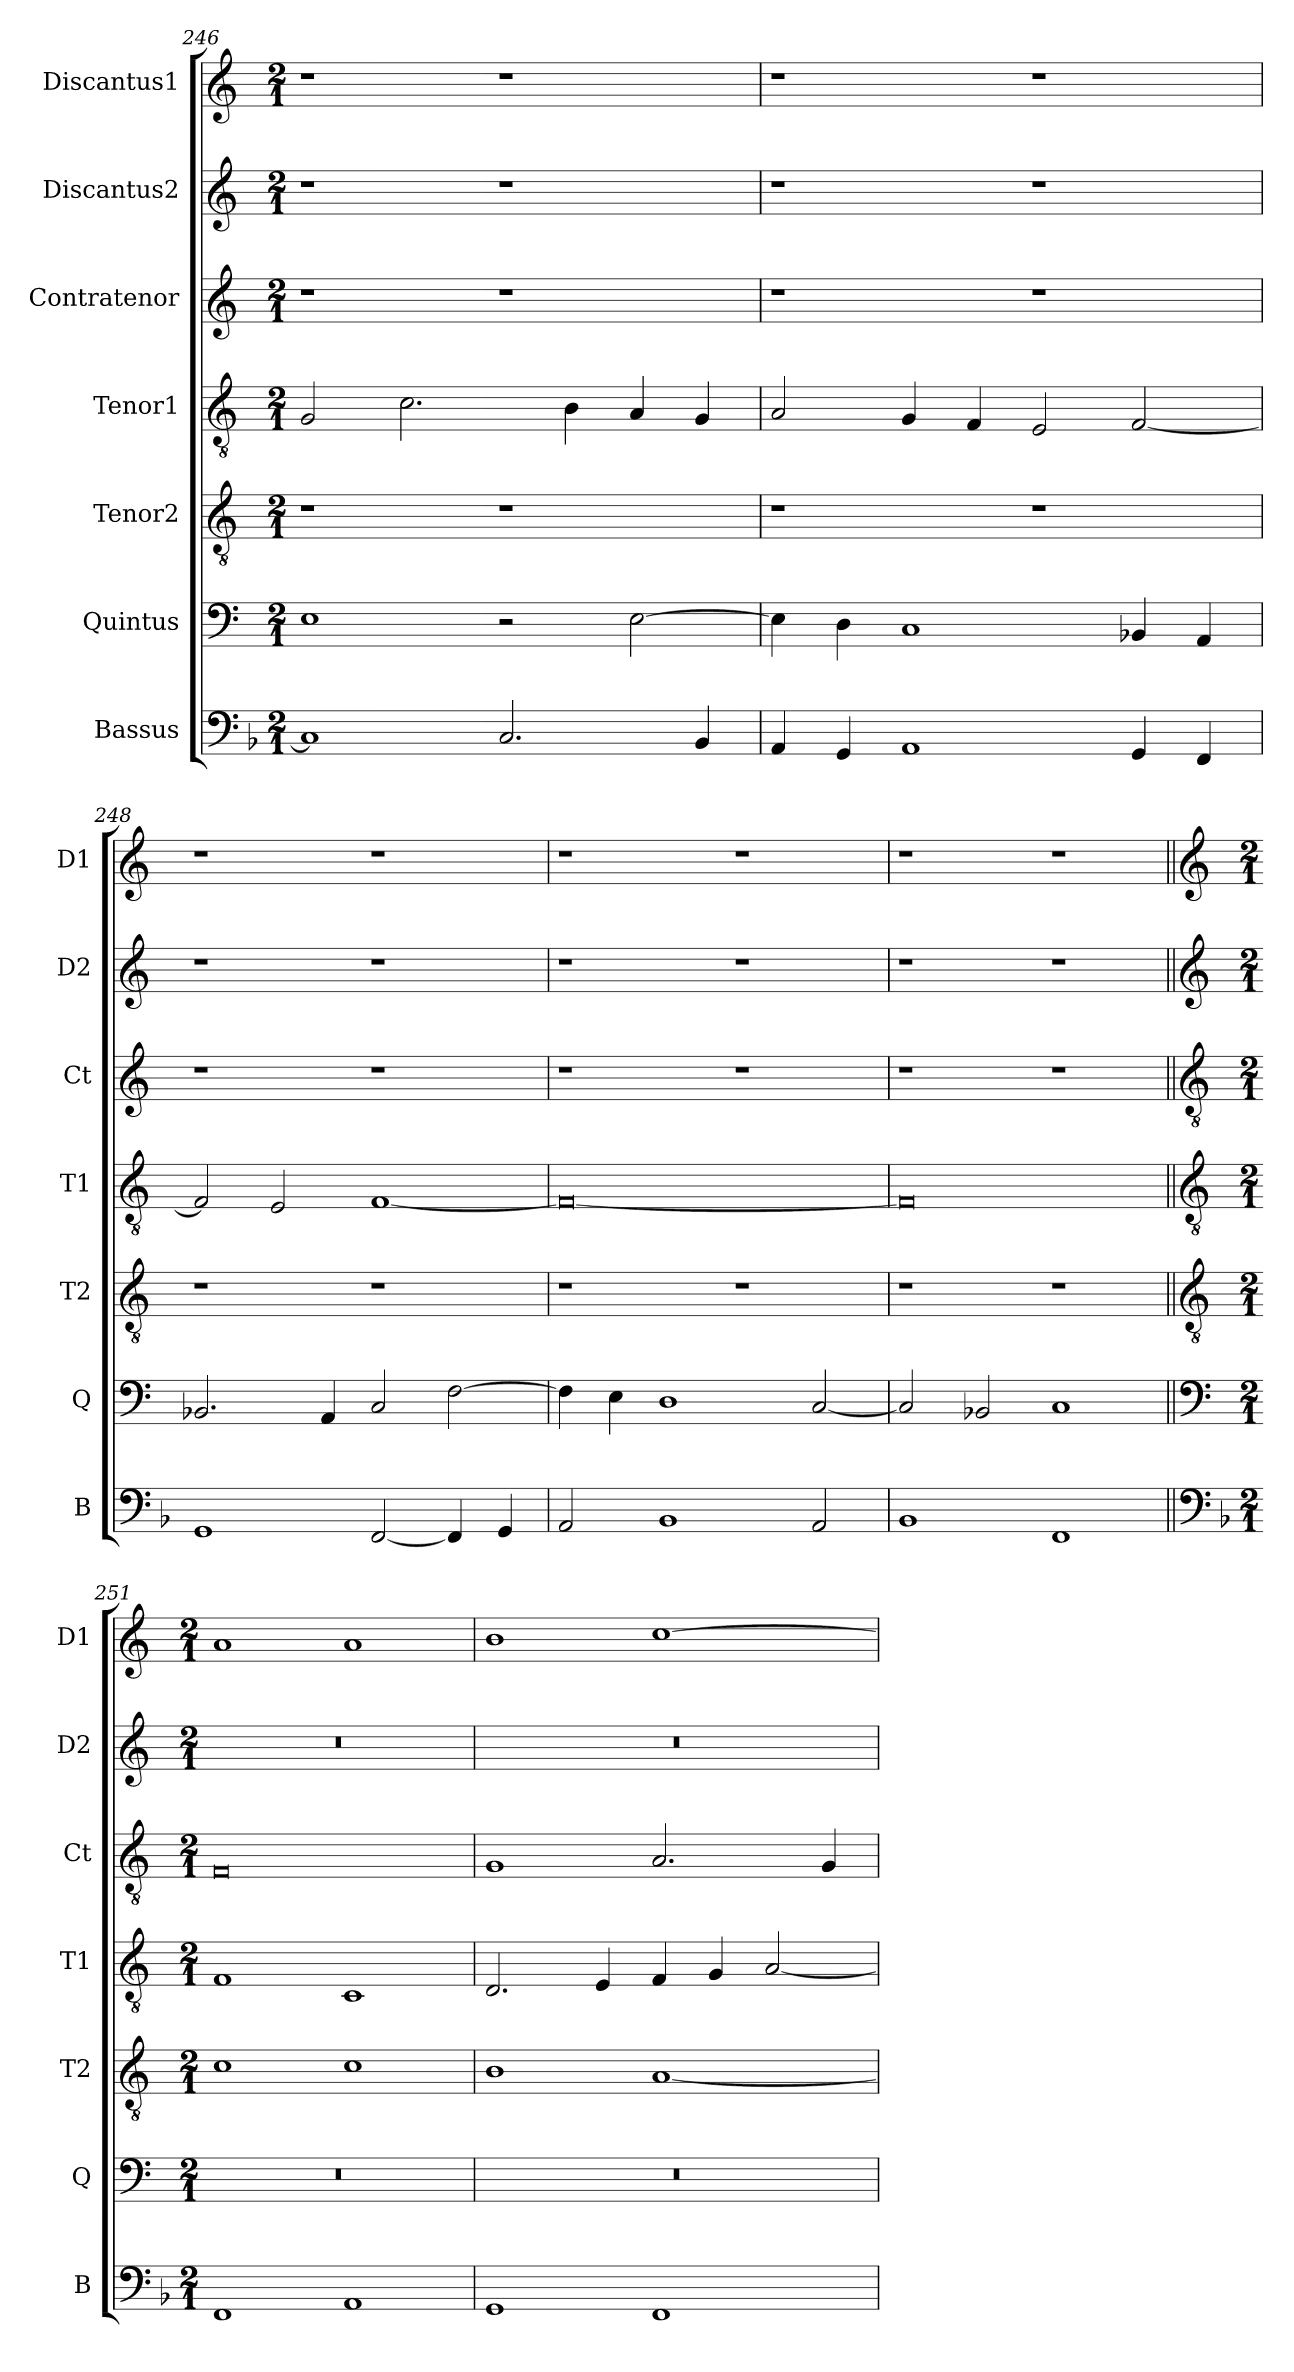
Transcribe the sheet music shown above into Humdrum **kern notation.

**kern	**kern	**kern	**kern	**kern	**kern	**kern
*part7	*part6	*part5	*part4	*part3	*part2	*part1
*staff7	*staff6	*staff5	*staff4	*staff3	*staff2	*staff1
*I"Bassus	*I"Quintus	*I"Tenor2	*I"Tenor1	*I"Contratenor	*I"Discantus2	*I"Discantus1
*I'B	*I'Q	*I'T2	*I'T1	*I'Ct	*I'D2	*I'D1
*clefF4	*clefF4	*clefGv2	*clefGv2	*clefG2	*clefG2	*clefG2
*k[b-]	*k[]	*k[]	*k[]	*k[]	*k[]	*k[]
*M2/1	*M2/1	*M2/1	*M2/1	*M2/1	*M2/1	*M2/1
=246	=246	=246	=246	=246	=246	=246
1C]	1E	1r	2G/	1r	1r	1r
.	.	.	2.c\	.	.	.
2.C/	2r	1r	.	1r	1r	1r
.	.	.	4B\	.	.	.
.	[2E\	.	4A/	.	.	.
4BB-/	.	.	4G/	.	.	.
=247	=247	=247	=247	=247	=247	=247
4AA/	4E\]	1r	2A/	1r	1r	1r
4GG/	4D\	.	.	.	.	.
1AA	1C	.	4G/	.	.	.
.	.	.	4F/	.	.	.
.	.	1r	2E/	1r	1r	1r
4GG/	4BB-X/	.	[2F/	.	.	.
4FF/	4AA/	.	.	.	.	.
=248	=248	=248	=248	=248	=248	=248
1GG	2.BB-X/	1r	2F/]	1r	1r	1r
.	.	.	2E/	.	.	.
.	4AA/	.	.	.	.	.
[2FF/	2C/	1r	[1F	1r	1r	1r
4FF/]	[2F\	.	.	.	.	.
4GG/	.	.	.	.	.	.
=249	=249	=249	=249	=249	=249	=249
2AA/	4F\]	1r	0F_	1r	1r	1r
.	4E\	.	.	.	.	.
1BB-	1D	.	.	.	.	.
.	.	1r	.	1r	1r	1r
2AA/	[2C/	.	.	.	.	.
=250	=250	=250	=250	=250	=250	=250
1BB-	2C/]	1r	0F]	1r	1r	1r
.	2BB-X/	.	.	.	.	.
1FF	1C	1r	.	1r	1r	1r
!!LO:LB:g=z
=251||	=251||	=251||	=251||	=251||	=251||	=251||
*clefF4	*clefF4	*clefGv2	*clefGv2	*clefGv2	*clefG2	*clefG2
*k[b-]	*k[]	*k[]	*k[]	*k[]	*k[]	*k[]
*M2/1	*M2/1	*M2/1	*M2/1	*M2/1	*M2/1	*M2/1
1FF	0r	1c	1F	0F	0r	1a
1AA	.	1c	1C	.	.	1a
=252	=252	=252	=252	=252	=252	=252
1GG	0r	1B	2.D/	1G	0r	1b
.	.	.	4E/	.	.	.
1FF	.	[1A	4F/	2.A/	.	[1cc
.	.	.	4G/	.	.	.
.	.	.	[2A/	.	.	.
.	.	.	.	4G/	.	.
=	=	=	=	=	=	=
*-	*-	*-	*-	*-	*-	*-
